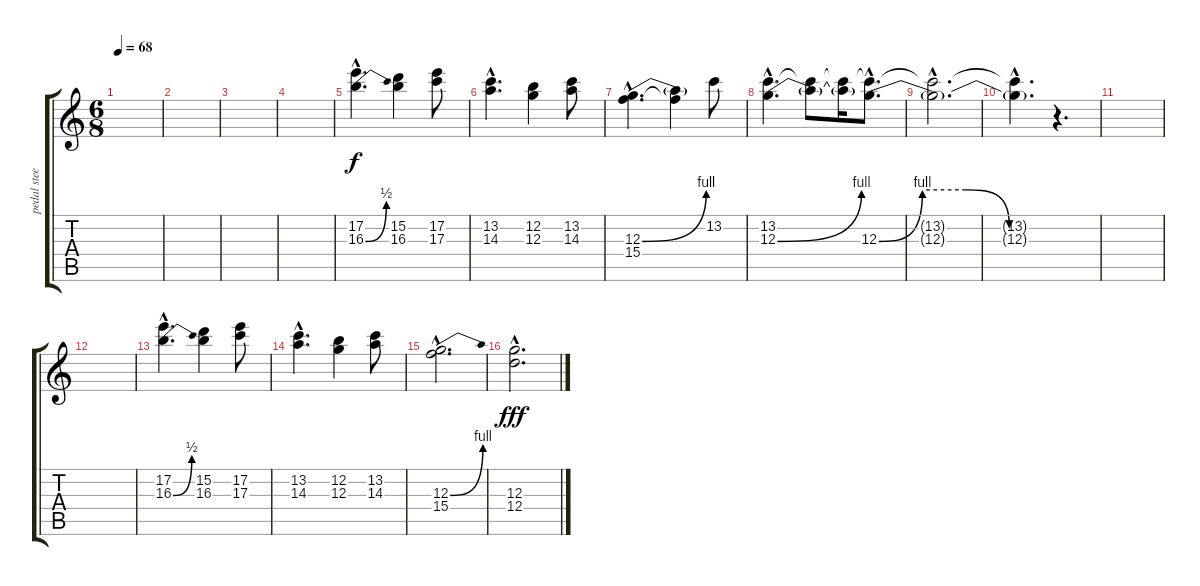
\track ("pedal steel" "pedal stee") {instrument banjo}
\staff {score tabs}
\tuning (E4 B3 G3 D3 A2 E2) {hide}
\displaytranspose 12
\ts (6 8)
\tempo 68
\clef g2
\ks c
|
|
|
|
(17.2{hac} 16.3{be (bend 0 0 60 2) hac}).4{d} (15.2 16.3).4 (17.2 17.3).8 |
(13.2{hac} 14.3{hac}).4{d} (12.2 12.3).4 (13.2 14.3).8 |
(12.3{be (bend 0 0 60 4) hac} 15.4{hac}).4{d} (12.3{t} 15.4{t}).4 13.2.8 |
(13.2{hac} 12.3{be (bend 0 0 60 4) hac}).4{d} (13.2{t} 12.3{t}).8 (13.2{t} 12.3{t}).16 (13.2{hac t} 12.3{be (custom 0 0 15 4 30 4 45 0 60 0) hac}).8{d} |
(13.2{hac t} 12.3{hac t}).2{d} |
(13.2{hac t} 12.3{hac t}).4{d} r.4{d} |
|
|
(17.2{hac} 16.3{be (bend 0 0 60 2) hac}).4{d} (15.2 16.3).4 (17.2 17.3).8 |
(13.2{hac} 14.3{hac}).4{d} (12.2 12.3).4 (13.2 14.3).8 |
(12.3{be (bend 0 0 60 4) hac} 15.4{hac}).2{d} |
(12.3{hac} 12.4{hac}).2{d dy fff}
